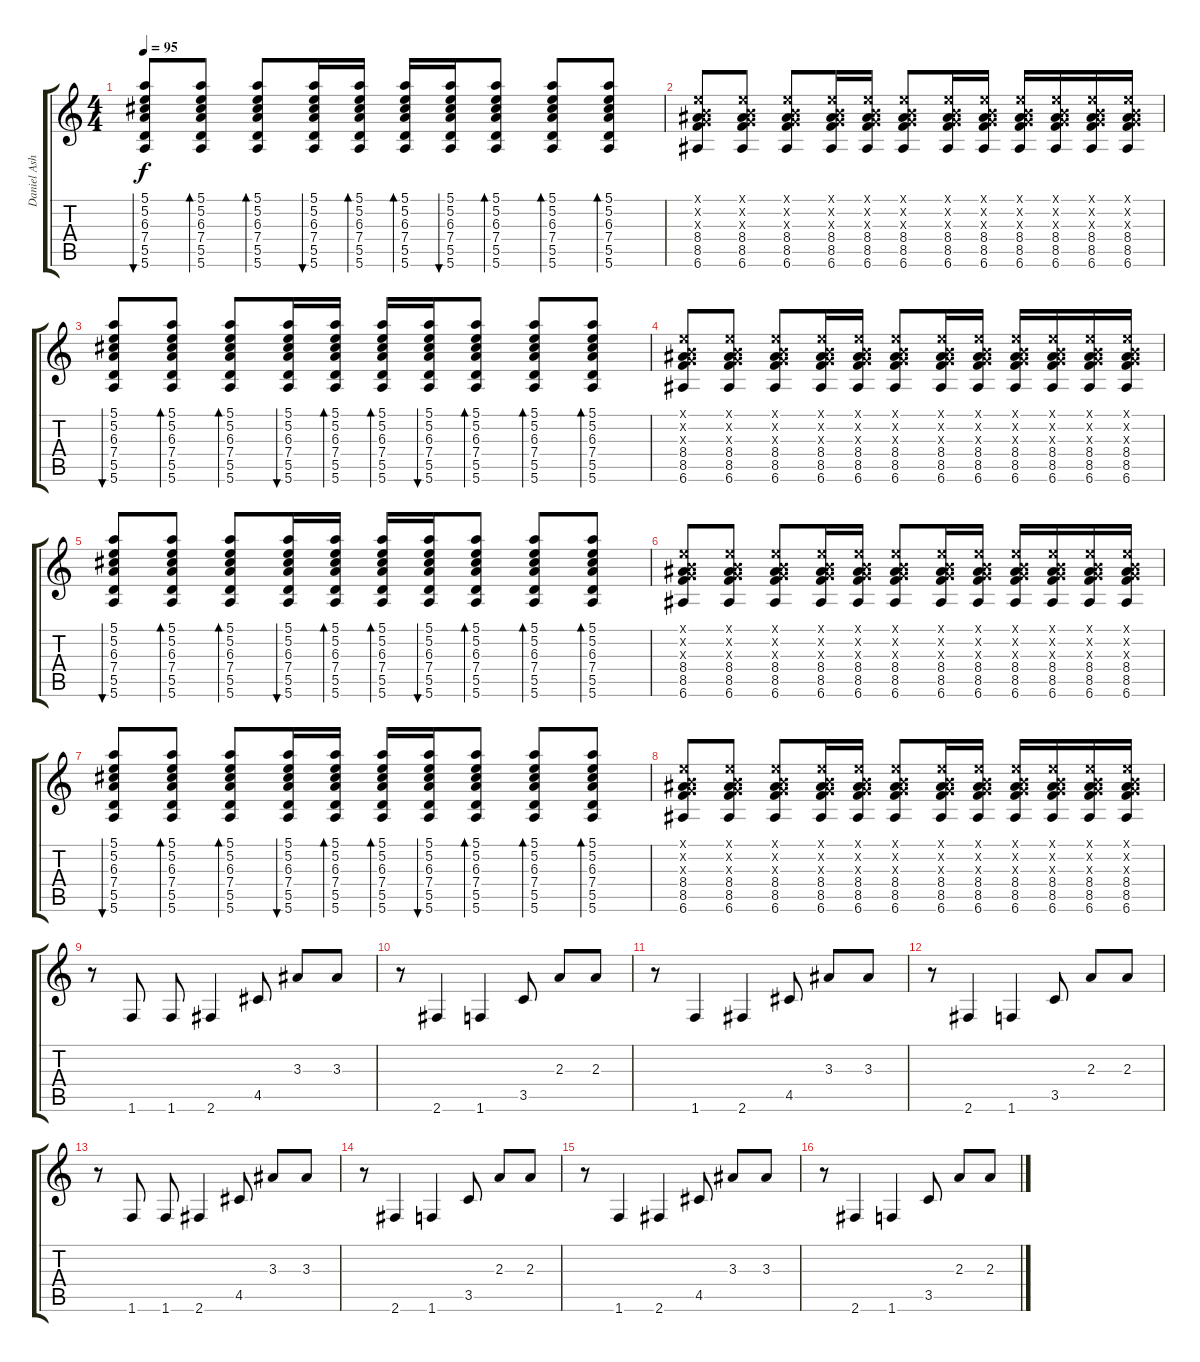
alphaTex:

\track ("Daniel Ash" "Daniel Ash") {instrument distortionguitar}
\staff {score tabs}
\tuning (E4 B3 G3 D3 A2 E2) {hide}
\ts (4 4)
\tempo 95
\clef g2
\ks c
(5.1 5.2 6.3 7.4 5.5 5.6).8{bu 60 dy f volume 9 instrument electricguitarclean} (5.1 5.2 6.3 7.4 5.5 5.6).8{bd 60} (5.1 5.2 6.3 7.4 5.5 5.6).8{bd 60} (5.1 5.2 6.3 7.4 5.5 5.6).16{bu 60} (5.1 5.2 6.3 7.4 5.5 5.6).16{bd 60} (5.1 5.2 6.3 7.4 5.5 5.6).16{bd 60} (5.1 5.2 6.3 7.4 5.5 5.6).16{bu 60} (5.1 5.2 6.3 7.4 5.5 5.6).8{bd 60} (5.1 5.2 6.3 7.4 5.5 5.6).8{bd 60} (5.1 5.2 6.3 7.4 5.5 5.6).8{bd 60} |
(0.1{x} 0.2{x} 0.3{x} 8.4 8.5 6.6).8 (0.1{x} 0.2{x} 0.3{x} 8.4 8.5 6.6).8 (0.1{x} 0.2{x} 0.3{x} 8.4 8.5 6.6).8 (0.1{x} 0.2{x} 0.3{x} 8.4 8.5 6.6).16 (0.1{x} 0.2{x} 0.3{x} 8.4 8.5 6.6).16 (0.1{x} 0.2{x} 0.3{x} 8.4 8.5 6.6).8 (0.1{x} 0.2{x} 0.3{x} 8.4 8.5 6.6).16 (0.1{x} 0.2{x} 0.3{x} 8.4 8.5 6.6).16 (0.1{x} 0.2{x} 0.3{x} 8.4 8.5 6.6).16 (0.1{x} 0.2{x} 0.3{x} 8.4 8.5 6.6).16 (0.1{x} 0.2{x} 0.3{x} 8.4 8.5 6.6).16 (0.1{x} 0.2{x} 0.3{x} 8.4 8.5 6.6).16 |
(5.1 5.2 6.3 7.4 5.5 5.6).8{bu 60} (5.1 5.2 6.3 7.4 5.5 5.6).8{bd 60} (5.1 5.2 6.3 7.4 5.5 5.6).8{bd 60} (5.1 5.2 6.3 7.4 5.5 5.6).16{bu 60} (5.1 5.2 6.3 7.4 5.5 5.6).16{bd 60} (5.1 5.2 6.3 7.4 5.5 5.6).16{bd 60} (5.1 5.2 6.3 7.4 5.5 5.6).16{bu 60} (5.1 5.2 6.3 7.4 5.5 5.6).8{bd 60} (5.1 5.2 6.3 7.4 5.5 5.6).8{bd 60} (5.1 5.2 6.3 7.4 5.5 5.6).8{bd 60} |
(0.1{x} 0.2{x} 0.3{x} 8.4 8.5 6.6).8 (0.1{x} 0.2{x} 0.3{x} 8.4 8.5 6.6).8 (0.1{x} 0.2{x} 0.3{x} 8.4 8.5 6.6).8 (0.1{x} 0.2{x} 0.3{x} 8.4 8.5 6.6).16 (0.1{x} 0.2{x} 0.3{x} 8.4 8.5 6.6).16 (0.1{x} 0.2{x} 0.3{x} 8.4 8.5 6.6).8 (0.1{x} 0.2{x} 0.3{x} 8.4 8.5 6.6).16 (0.1{x} 0.2{x} 0.3{x} 8.4 8.5 6.6).16 (0.1{x} 0.2{x} 0.3{x} 8.4 8.5 6.6).16 (0.1{x} 0.2{x} 0.3{x} 8.4 8.5 6.6).16 (0.1{x} 0.2{x} 0.3{x} 8.4 8.5 6.6).16 (0.1{x} 0.2{x} 0.3{x} 8.4 8.5 6.6).16 |
(5.1 5.2 6.3 7.4 5.5 5.6).8{bu 60} (5.1 5.2 6.3 7.4 5.5 5.6).8{bd 60} (5.1 5.2 6.3 7.4 5.5 5.6).8{bd 60} (5.1 5.2 6.3 7.4 5.5 5.6).16{bu 60} (5.1 5.2 6.3 7.4 5.5 5.6).16{bd 60} (5.1 5.2 6.3 7.4 5.5 5.6).16{bd 60} (5.1 5.2 6.3 7.4 5.5 5.6).16{bu 60} (5.1 5.2 6.3 7.4 5.5 5.6).8{bd 60} (5.1 5.2 6.3 7.4 5.5 5.6).8{bd 60} (5.1 5.2 6.3 7.4 5.5 5.6).8{bd 60} |
(0.1{x} 0.2{x} 0.3{x} 8.4 8.5 6.6).8 (0.1{x} 0.2{x} 0.3{x} 8.4 8.5 6.6).8 (0.1{x} 0.2{x} 0.3{x} 8.4 8.5 6.6).8 (0.1{x} 0.2{x} 0.3{x} 8.4 8.5 6.6).16 (0.1{x} 0.2{x} 0.3{x} 8.4 8.5 6.6).16 (0.1{x} 0.2{x} 0.3{x} 8.4 8.5 6.6).8 (0.1{x} 0.2{x} 0.3{x} 8.4 8.5 6.6).16 (0.1{x} 0.2{x} 0.3{x} 8.4 8.5 6.6).16 (0.1{x} 0.2{x} 0.3{x} 8.4 8.5 6.6).16 (0.1{x} 0.2{x} 0.3{x} 8.4 8.5 6.6).16 (0.1{x} 0.2{x} 0.3{x} 8.4 8.5 6.6).16 (0.1{x} 0.2{x} 0.3{x} 8.4 8.5 6.6).16 |
(5.1 5.2 6.3 7.4 5.5 5.6).8{bu 60} (5.1 5.2 6.3 7.4 5.5 5.6).8{bd 60} (5.1 5.2 6.3 7.4 5.5 5.6).8{bd 60} (5.1 5.2 6.3 7.4 5.5 5.6).16{bu 60} (5.1 5.2 6.3 7.4 5.5 5.6).16{bd 60} (5.1 5.2 6.3 7.4 5.5 5.6).16{bd 60} (5.1 5.2 6.3 7.4 5.5 5.6).16{bu 60} (5.1 5.2 6.3 7.4 5.5 5.6).8{bd 60} (5.1 5.2 6.3 7.4 5.5 5.6).8{bd 60} (5.1 5.2 6.3 7.4 5.5 5.6).8{bd 60} |
(0.1{x} 0.2{x} 0.3{x} 8.4 8.5 6.6).8 (0.1{x} 0.2{x} 0.3{x} 8.4 8.5 6.6).8 (0.1{x} 0.2{x} 0.3{x} 8.4 8.5 6.6).8 (0.1{x} 0.2{x} 0.3{x} 8.4 8.5 6.6).16 (0.1{x} 0.2{x} 0.3{x} 8.4 8.5 6.6).16 (0.1{x} 0.2{x} 0.3{x} 8.4 8.5 6.6).8 (0.1{x} 0.2{x} 0.3{x} 8.4 8.5 6.6).16 (0.1{x} 0.2{x} 0.3{x} 8.4 8.5 6.6).16 (0.1{x} 0.2{x} 0.3{x} 8.4 8.5 6.6).16 (0.1{x} 0.2{x} 0.3{x} 8.4 8.5 6.6).16 (0.1{x} 0.2{x} 0.3{x} 8.4 8.5 6.6).16 (0.1{x} 0.2{x} 0.3{x} 8.4 8.5 6.6).16 |
r.8{volume 13 instrument distortionguitar} 1.6.8 1.6.8 2.6.4 4.5.8 3.3.8 3.3.8 |
r.8 2.6.4 1.6.4 3.5.8 2.3.8 2.3.8 |
r.8 1.6.4 2.6.4 4.5.8 3.3.8 3.3.8 |
r.8 2.6.4 1.6.4 3.5.8 2.3.8 2.3.8 |
r.8 1.6.8 1.6.8 2.6.4 4.5.8 3.3.8 3.3.8 |
r.8 2.6.4 1.6.4 3.5.8 2.3.8 2.3.8 |
r.8 1.6.4 2.6.4 4.5.8 3.3.8 3.3.8 |
r.8 2.6.4 1.6.4 3.5.8 2.3.8 2.3.8
